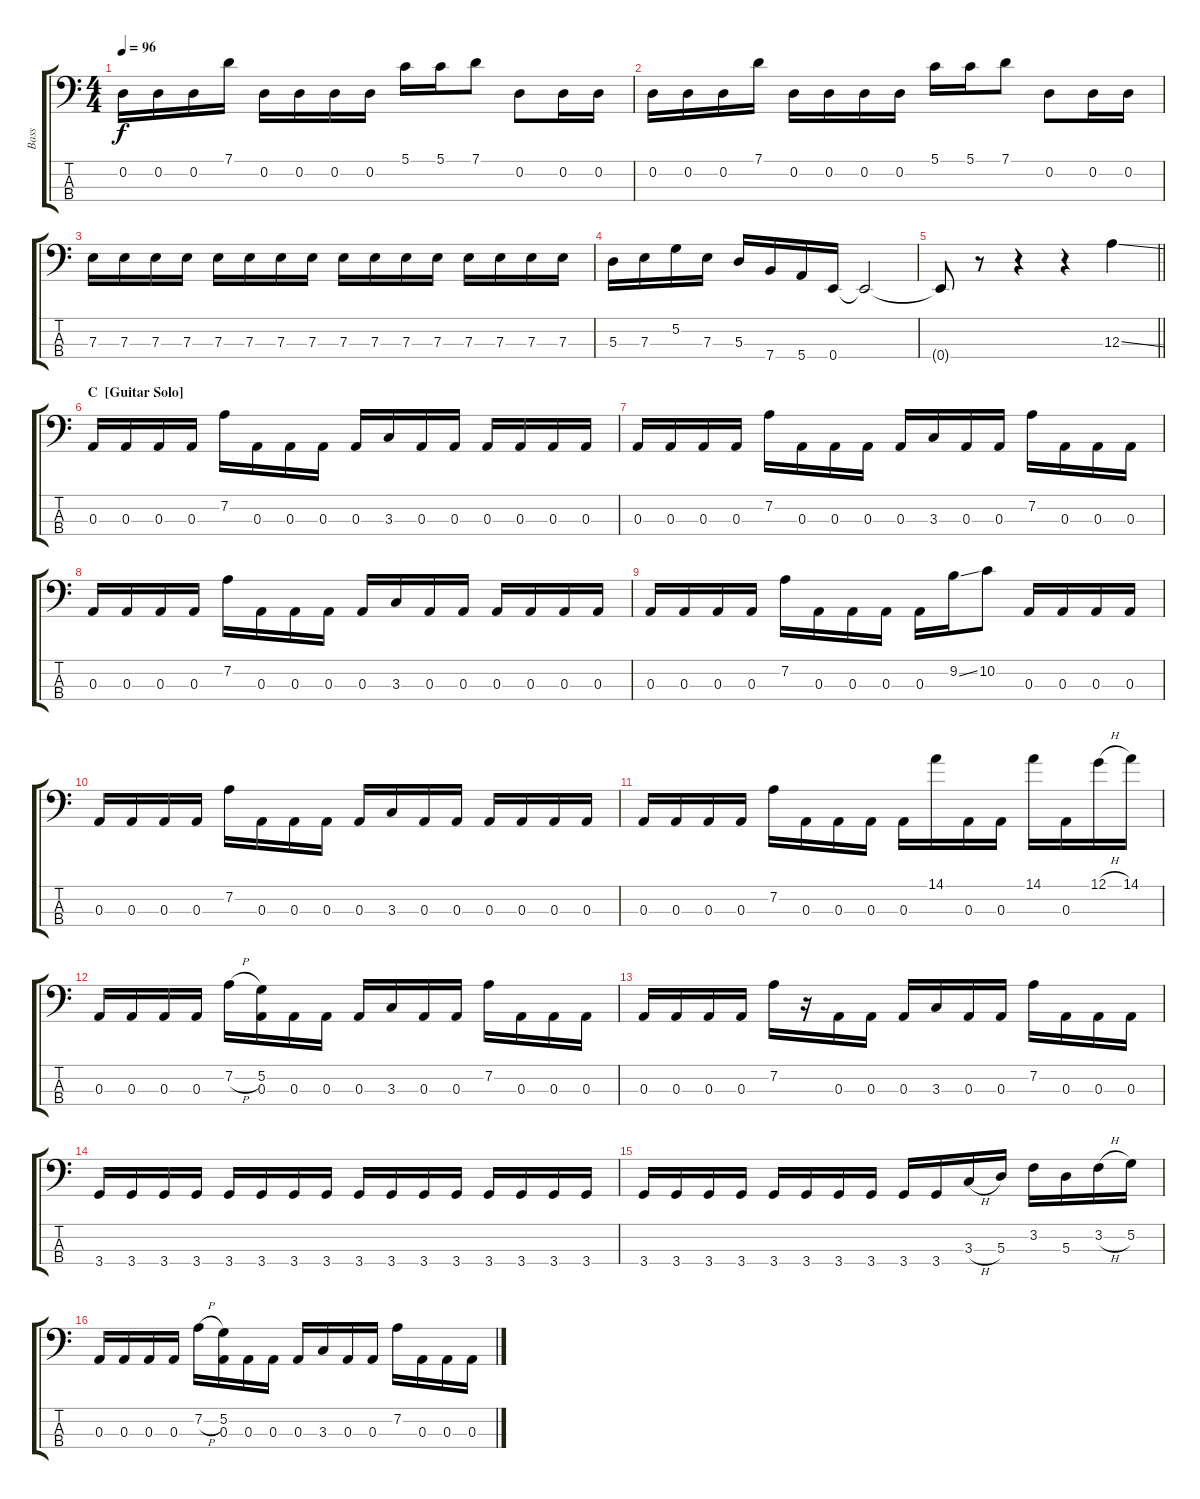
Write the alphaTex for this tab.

\track ("Bass" "Bass") {instrument electricbasspick}
\staff {score tabs}
\tuning (G2 D2 A1 E1) {hide}
\ts (4 4)
\tempo 96
\clef f4
\ks c
0.2.16{dy f} 0.2.16 0.2.16 7.1.16 0.2.16 0.2.16 0.2.16 0.2.16 5.1.16 5.1.16 7.1.8 0.2.8 0.2.16 0.2.16 |
0.2.16 0.2.16 0.2.16 7.1.16 0.2.16 0.2.16 0.2.16 0.2.16 5.1.16 5.1.16 7.1.8 0.2.8 0.2.16 0.2.16 |
7.3.16 7.3.16 7.3.16 7.3.16 7.3.16 7.3.16 7.3.16 7.3.16 7.3.16 7.3.16 7.3.16 7.3.16 7.3.16 7.3.16 7.3.16 7.3.16 |
5.3.16 7.3.16 5.2.16 7.3.16 5.3.16 7.4.16 5.4.16 0.4.16 0.4{t}.2 |
\barLineRight lightlight
0.4{t}.8 r.8 r.4 r.4 12.3{ss}.4 |
\section ("" "C  [Guitar Solo]")
0.3.16 0.3.16 0.3.16 0.3.16 7.2.16 0.3.16 0.3.16 0.3.16 0.3.16 3.3.16 0.3.16 0.3.16 0.3.16 0.3.16 0.3.16 0.3.16 |
0.3.16 0.3.16 0.3.16 0.3.16 7.2.16 0.3.16 0.3.16 0.3.16 0.3.16 3.3.16 0.3.16 0.3.16 7.2.16 0.3.16 0.3.16 0.3.16 |
0.3.16 0.3.16 0.3.16 0.3.16 7.2.16 0.3.16 0.3.16 0.3.16 0.3.16 3.3.16 0.3.16 0.3.16 0.3.16 0.3.16 0.3.16 0.3.16 |
0.3.16 0.3.16 0.3.16 0.3.16 7.2.16 0.3.16 0.3.16 0.3.16 0.3.16 9.2{ss}.16 10.2.8 0.3.16 0.3.16 0.3.16 0.3.16 |
0.3.16 0.3.16 0.3.16 0.3.16 7.2.16 0.3.16 0.3.16 0.3.16 0.3.16 3.3.16 0.3.16 0.3.16 0.3.16 0.3.16 0.3.16 0.3.16 |
0.3.16 0.3.16 0.3.16 0.3.16 7.2.16 0.3.16 0.3.16 0.3.16 0.3.16 14.1.16 0.3.16 0.3.16 14.1.16 0.3.16 12.1{h}.16 14.1.16 |
0.3.16 0.3.16 0.3.16 0.3.16 7.2{h}.16 (5.2 0.3).16 0.3.16 0.3.16 0.3.16 3.3.16 0.3.16 0.3.16 7.2.16 0.3.16 0.3.16 0.3.16 |
0.3.16 0.3.16 0.3.16 0.3.16 7.2.16 r.16 0.3.16 0.3.16 0.3.16 3.3.16 0.3.16 0.3.16 7.2.16 0.3.16 0.3.16 0.3.16 |
3.4.16 3.4.16 3.4.16 3.4.16 3.4.16 3.4.16 3.4.16 3.4.16 3.4.16 3.4.16 3.4.16 3.4.16 3.4.16 3.4.16 3.4.16 3.4.16 |
3.4.16 3.4.16 3.4.16 3.4.16 3.4.16 3.4.16 3.4.16 3.4.16 3.4.16 3.4.16 3.3{h}.16 5.3.16 3.2.16 5.3.16 3.2{h}.16 5.2.16 |
0.3.16 0.3.16 0.3.16 0.3.16 7.2{h}.16 (5.2 0.3).16 0.3.16 0.3.16 0.3.16 3.3.16 0.3.16 0.3.16 7.2.16 0.3.16 0.3.16 0.3.16
